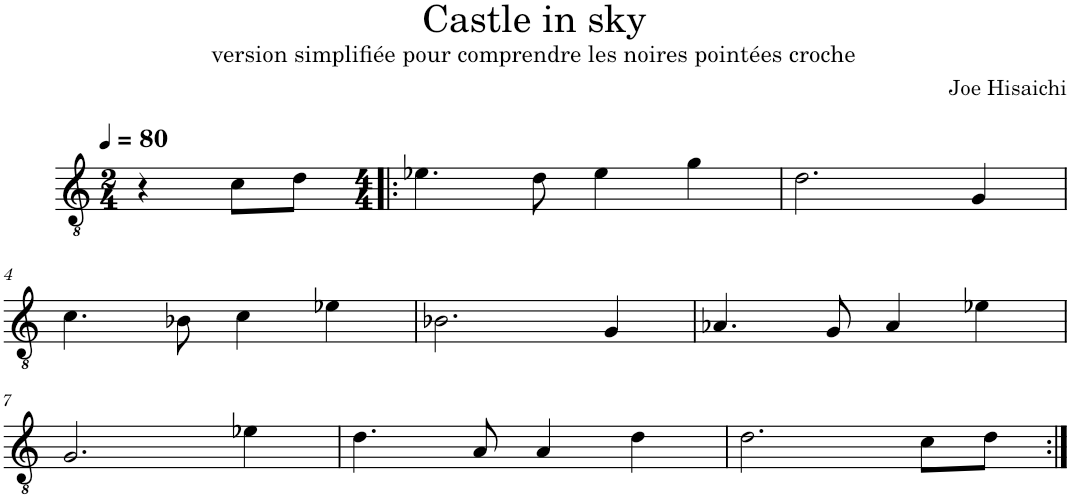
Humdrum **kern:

**kern
*part1
*staff1
*I"Guitare Classique
*I'Guit.
*clefGv2
*k[]
*M2/4
*MM80
=1
4r
8c\L
8d\J
=2!|:
*M4/4
4.e-X\
8d\
4e-\
4g\
=3
2.d\
4G/
!!LO:LB:g=z
=4
4.c\
8B-X\
4c\
4e-X\
=5
2.B-X\
4G/
=6
4.A-X/
8G/
4A-/
4e-X\
!!LO:LB:g=z
=7
2.G/
4e-X\
=8
4.d\
8A/
4A/
4d\
=9
2.d\
8c\L
8d\J
=:|!
*-
